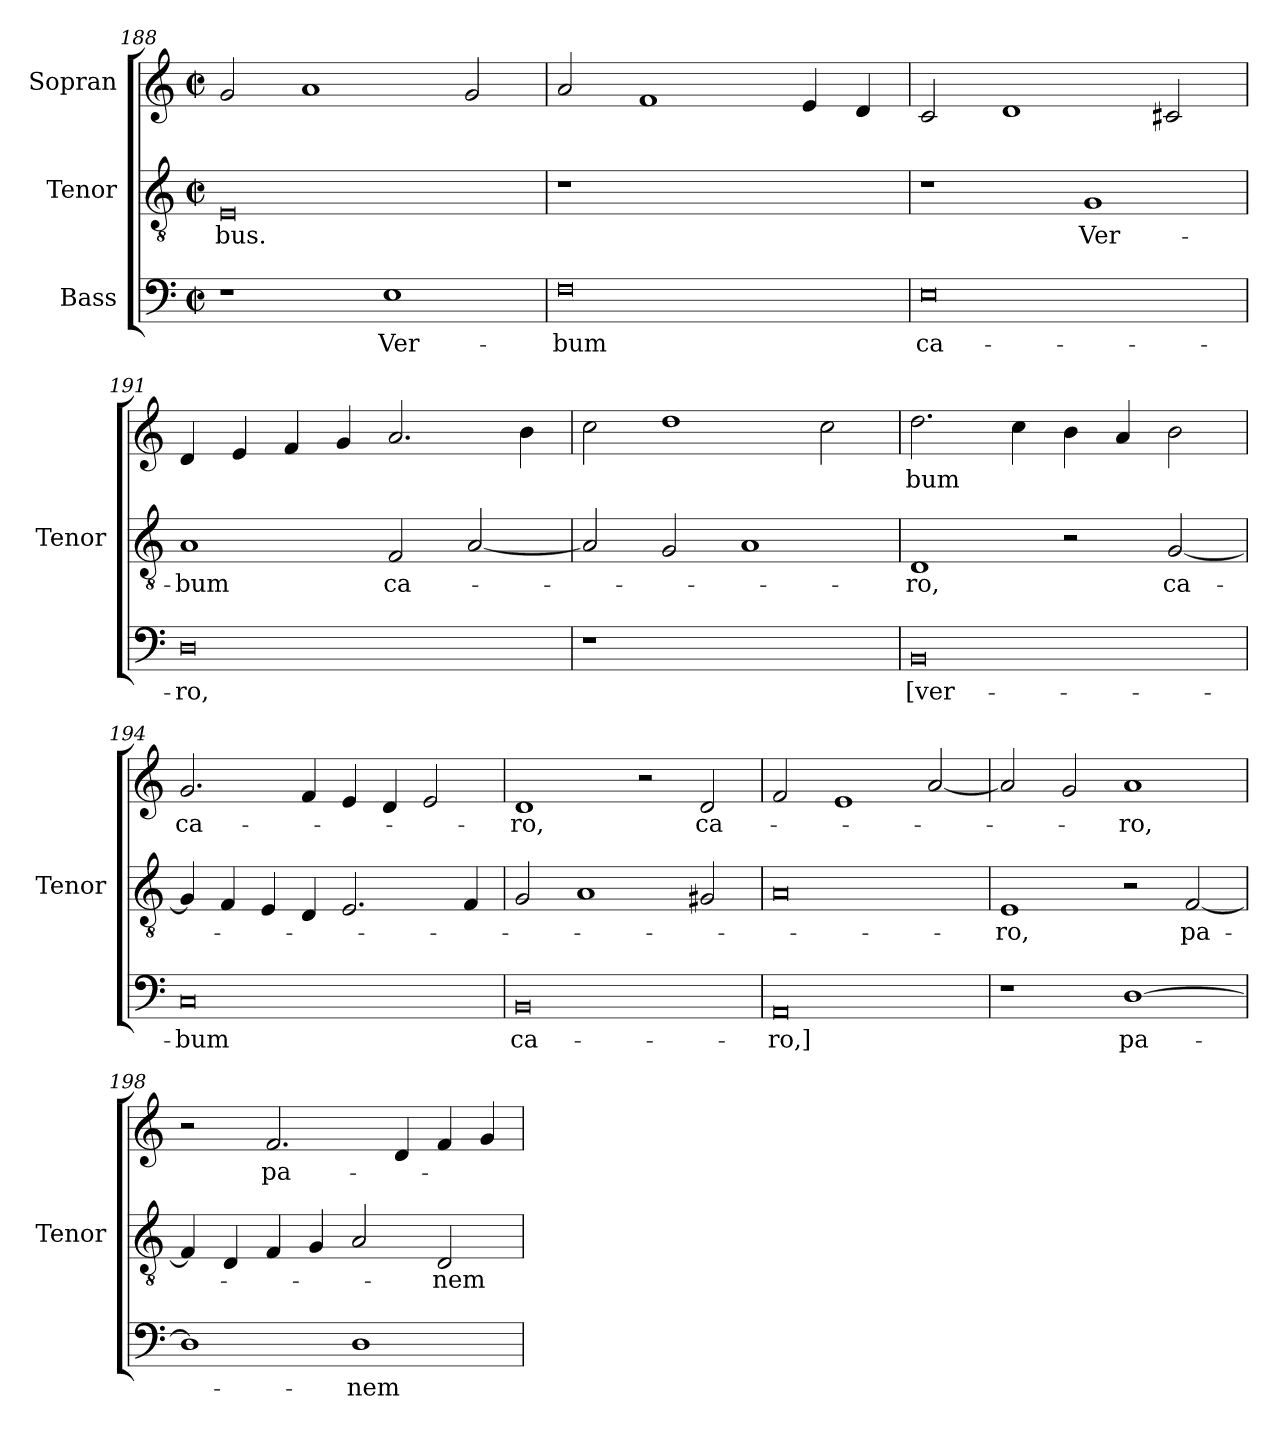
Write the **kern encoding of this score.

**kern	**text	**kern	**text	**kern	**text
*part3	*part3	*part2	*part2	*part1	*part1
*staff3	*staff3	*staff2	*staff2	*staff1	*staff1
*I"Bass	*	*I"Tenor	*	*I"Sopran	*
*	*	*I'Tenor	*	*	*
*clefF4	*	*clefGv2	*	*clefG2	*
*	*	*ITrd7c12	*	*	*
*k[]	*	*k[]	*	*k[]	*
*M2/2	*	*M2/2	*	*M2/2	*
*met(c|)	*	*met(c|)	*	*met(c|)	*
=188	=188	=188	=188	=188	=188
!	!	!	!LO:LY:b:color=#000000	!	!
1r	.	0EEi	-bus.	2gi/	.
.	.	.	.	1ai	.
!	!LO:LY:b:color=#000000	!	!	!	!
1Ei	Ver-	.	.	.	.
.	.	.	.	2gi/	.
=189	=189	=189	=189	=189	=189
!	!LO:LY:b:color=#000000	!LO:N:vis=1	!	!	!
0Fi	-bum	1r	.	2ai/	.
.	.	.	.	1fi	.
.	.	1ryy	.	.	.
.	.	.	.	4ei/	.
.	.	.	.	4di/	.
!!LO:LB:g=z
=190	=190	=190	=190	=190	=190
!	!LO:LY:b:color=#000000	!	!	!	!
0Ei	ca-	1r	.	2ci/	.
.	.	.	.	1di	.
!	!	!	!LO:LY:b:color=#000000	!	!
.	.	1GGi	Ver-	.	.
.	.	.	.	2c#Xi/	.
=191	=191	=191	=191	=191	=191
!	!LO:LY:b:color=#000000	!	!	!	!
!	!	!	!LO:LY:b:color=#000000	!	!
0Di	-ro,	1AAi	-bum	4di/	.
.	.	.	.	4ei/	.
.	.	.	.	4fi/	.
.	.	.	.	4gi/	.
!	!	!	!LO:LY:b:color=#000000	!	!
.	.	2FFi/	ca-	2.ai/	.
.	.	[<2AAi/	.	.	.
.	.	.	.	4bi\	.
=192	=192	=192	=192	=192	=192
!LO:N:vis=1	!	!	!	!	!
1r	.	2AAi/]	.	2cci\	.
.	.	2GGi/	.	1ddi	.
1ryy	.	1AAi	.	.	.
.	.	.	.	2cci\	.
=193	=193	=193	=193	=193	=193
!	!LO:LY:b:color=#000000	!	!	!	!
!	!	!	!LO:LY:b:color=#000000	!	!
!	!	!	!	!	!LO:LY:b:color=#000000
0BBi	[ver-	1DDi	-ro,	2.ddi\	-bum
.	.	.	.	4cci\	.
.	.	2r	.	4bi\	.
.	.	.	.	4ai/	.
!	!	!	!LO:LY:b:color=#000000	!	!
.	.	[<2GGi/	ca-	2bi\	.
=194	=194	=194	=194	=194	=194
!	!LO:LY:b:color=#000000	!	!	!	!
!	!	!	!	!	!LO:LY:b:color=#000000
0Ci	-bum	4GGi/]	.	2.gi/	ca-
.	.	4FFi/	.	.	.
.	.	4EEi/	.	.	.
.	.	4DDi/	.	4fi/	.
.	.	2.EEi/	.	4ei/	.
.	.	.	.	4di/	.
.	.	.	.	2ei/	.
.	.	4FFi/	.	.	.
=195	=195	=195	=195	=195	=195
!	!LO:LY:b:color=#000000	!	!	!	!
!	!	!	!	!	!LO:LY:b:color=#000000
0BBi	ca-	2GGi/	.	1di	-ro,
.	.	1AAi	.	.	.
.	.	.	.	2r	.
!	!	!	!	!	!LO:LY:b:color=#000000
.	.	2GG#Xi/	.	2di/	ca-
=196	=196	=196	=196	=196	=196
!	!LO:LY:b:color=#000000	!	!	!	!
0AAi	-ro,]	0AAi	.	2fi/	.
.	.	.	.	1ei	.
.	.	.	.	[<2ai/	.
!!LO:PB:g=z
=197	=197	=197	=197	=197	=197
!	!	!	!LO:LY:b:color=#000000	!	!
1r	.	1EEi	-ro,	2ai/]	.
.	.	.	.	2gi/	.
!	!LO:LY:b:color=#000000	!	!	!	!
!	!	!	!	!	!LO:LY:b:color=#000000
[>1Di	pa-	2r	.	1ai	-ro,
!	!	!	!LO:LY:b:color=#000000	!	!
.	.	[<2FFi/	pa-	.	.
=198	=198	=198	=198	=198	=198
1Di]	.	4FFi/]	.	2r	.
.	.	4DDi/	.	.	.
!	!	!	!	!	!LO:LY:b:color=#000000
.	.	4FFi/	.	2.fi/	pa-
.	.	4GGi/	.	.	.
!	!LO:LY:b:color=#000000	!	!	!	!
1Di	-nem	2AAi/	.	.	.
.	.	.	.	4di/	.
!	!	!	!LO:LY:b:color=#000000	!	!
.	.	2DDi/	-nem	4fi/	.
.	.	.	.	4gi/	.
=	=	=	=	=	=
*-	*-	*-	*-	*-	*-
